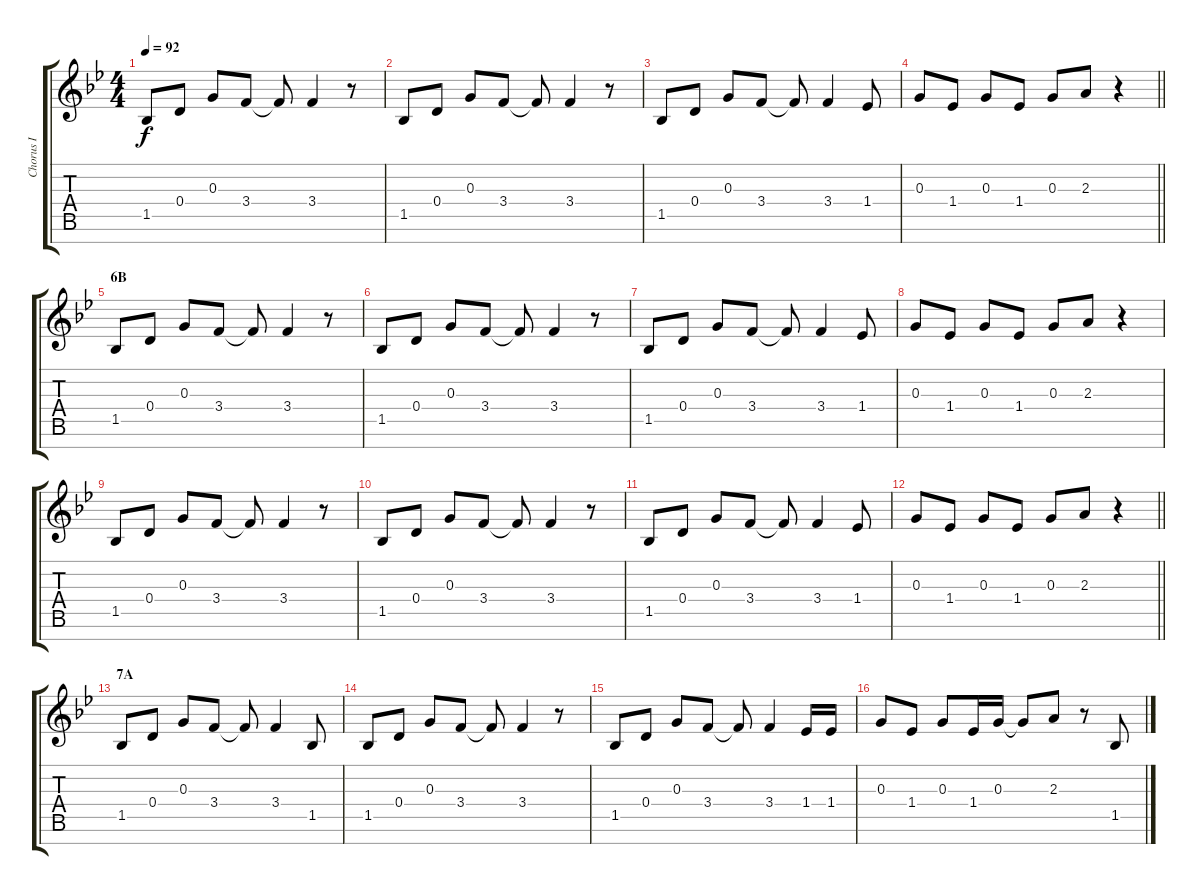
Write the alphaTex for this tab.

\track ("Chorus I" "Chorus I") {instrument voiceoohs}
\staff {score tabs}
\tuning (E5 B4 G4 D4 A3 E3 B2) {hide}
\ts (4 4)
\tempo 92
\clef g2
\ks bb
1.5.8{dy f} 0.4.8 0.3.8 3.4.8 3.4{t}.8 3.4.4 r.8 |
1.5.8 0.4.8 0.3.8 3.4.8 3.4{t}.8 3.4.4 r.8 |
1.5.8 0.4.8 0.3.8 3.4.8 3.4{t}.8 3.4.4 1.4.8 |
\barLineRight lightlight
0.3.8 1.4.8 0.3.8 1.4.8 0.3.8 2.3.8 r.4 |
\section ("" "6B")
1.5.8 0.4.8 0.3.8 3.4.8 3.4{t}.8 3.4.4 r.8 |
1.5.8 0.4.8 0.3.8 3.4.8 3.4{t}.8 3.4.4 r.8 |
1.5.8 0.4.8 0.3.8 3.4.8 3.4{t}.8 3.4.4 1.4.8 |
0.3.8 1.4.8 0.3.8 1.4.8 0.3.8 2.3.8 r.4 |
1.5.8 0.4.8 0.3.8 3.4.8 3.4{t}.8 3.4.4 r.8 |
1.5.8 0.4.8 0.3.8 3.4.8 3.4{t}.8 3.4.4 r.8 |
1.5.8 0.4.8 0.3.8 3.4.8 3.4{t}.8 3.4.4 1.4.8 |
\barLineRight lightlight
0.3.8 1.4.8 0.3.8 1.4.8 0.3.8 2.3.8 r.4 |
\section ("" "7A")
1.5.8 0.4.8 0.3.8 3.4.8 3.4{t}.8 3.4.4 1.5.8 |
1.5.8 0.4.8 0.3.8 3.4.8 3.4{t}.8 3.4.4 r.8 |
1.5.8 0.4.8 0.3.8 3.4.8 3.4{t}.8 3.4.4 1.4.16 1.4.16 |
0.3.8 1.4.8 0.3.8 1.4.16 0.3.16 0.3{t}.8 2.3.8 r.8 1.5.8
